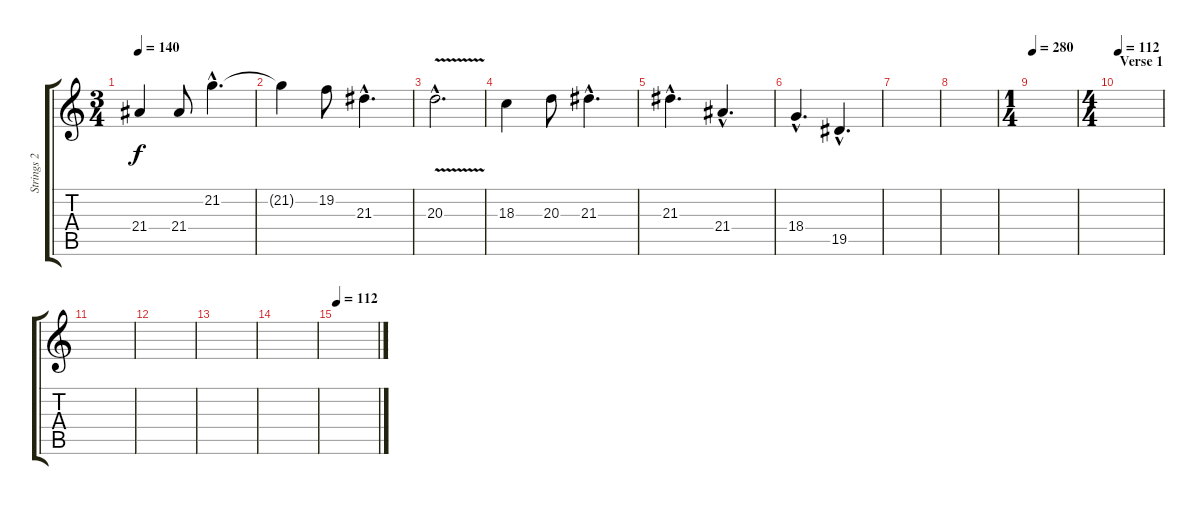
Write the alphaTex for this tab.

\track ("Strings 2" "Strings 2") {instrument stringensemble1}
\staff {score tabs}
\tuning (Eb4 Bb3 Gb3 Db3 Ab2 Eb2) {hide}
\ts (3 4)
\tempo 140
\clef g2
\ks c
21.4.4{dy f} 21.4.8 21.2{hac}.4{d} |
21.2{t}.4 19.2.8 21.3{hac}.4{d} |
20.3{v hac}.2{d} |
18.3.4 20.3.8 21.3{hac}.4{d} |
21.3{hac}.4{d} 21.4{hac}.4{d} |
18.4{hac}.4{d} 19.5{hac}.4{d} |
|
|
\ts (1 4)
\tempo 280
|
\ts (4 4)
\section ("" "Verse 1")
\tempo 112
|
|
|
|
|
\tempo 112
